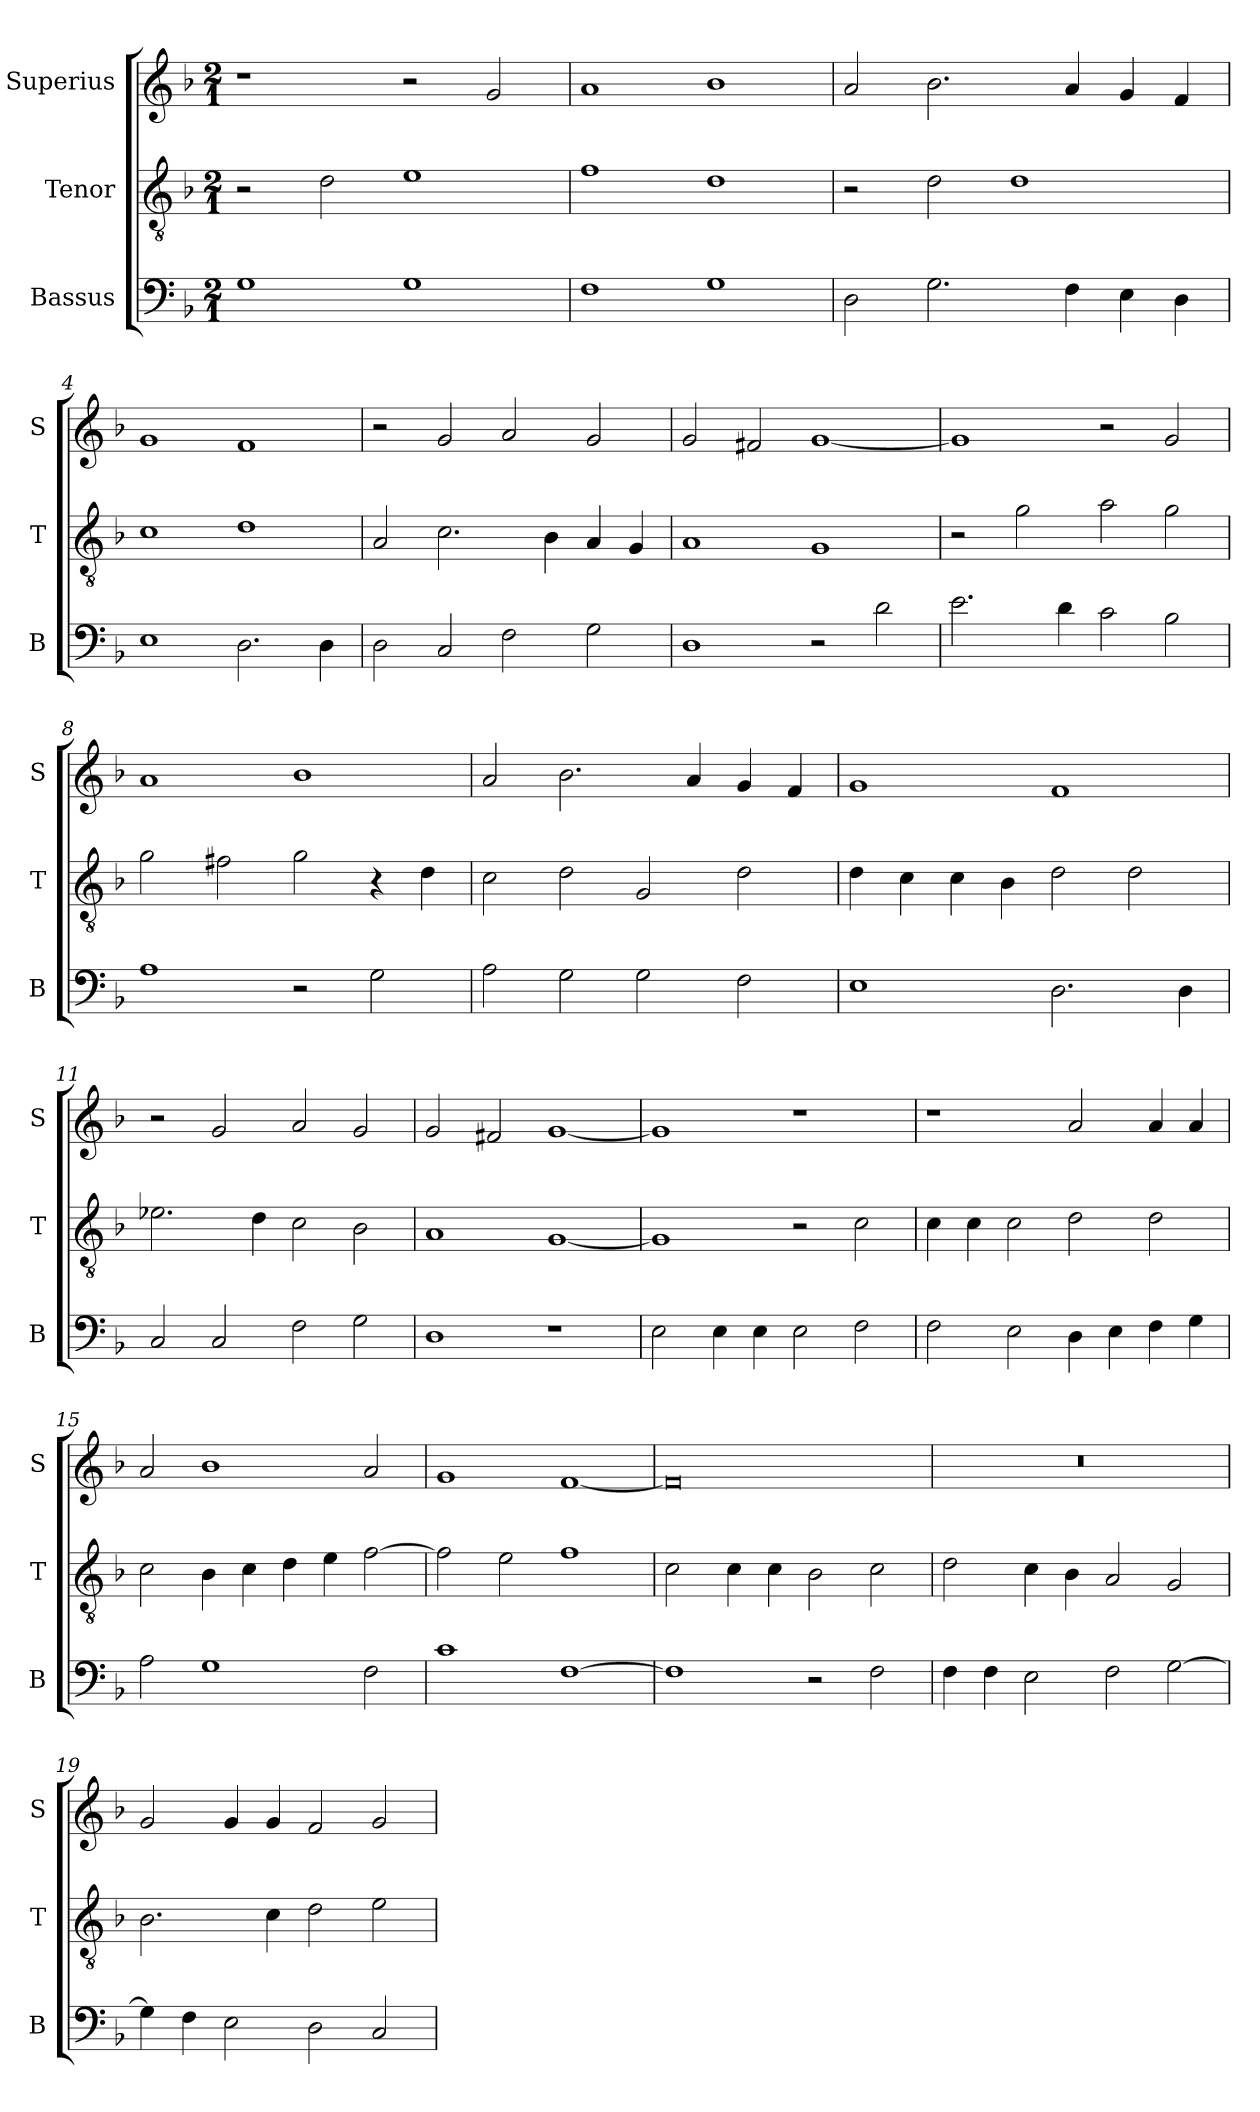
**kern	**kern	**kern
*part3	*part2	*part1
*staff3	*staff2	*staff1
*I"Bassus	*I"Tenor	*I"Superius
*I'B	*I'T	*I'S
*clefF4	*clefGv2	*clefG2
*k[b-]	*k[b-]	*k[b-]
*F:	*F:	*F:
*M2/1	*M2/1	*M2/1
=1	=1	=1
1G	2r	1r
.	2d	.
1G	1e	2r
.	.	2g
=2	=2	=2
1F	1f	1a
1G	1d	1b-
=3	=3	=3
2D	2r	2a
2.G	2d	2.b-
.	1d	.
4F	.	4a
4E	.	4g
4D	.	4f
=4	=4	=4
1E	1c	1g
2.D	1d	1f
4D	.	.
=5	=5	=5
2D	2A	2r
2C	2.c	2g
2F	.	2a
.	4B-	.
2G	4A	2g
.	4G	.
=6	=6	=6
1D	1A	2g
.	.	2f#X
2r	1G	[1g
2d	.	.
=7	=7	=7
2.e	2r	1g]
.	2g	.
4d	.	.
2c	2a	2r
2B-	2g	2g
=8	=8	=8
1A	2g	1a
.	2f#X	.
2r	2g	1b-
2G	4r	.
.	4d	.
=9	=9	=9
2A	2c	2a
2G	2d	2.b-
2G	2G	.
.	.	4a
2F	2d	4g
.	.	4f
=10	=10	=10
1E	4d	1g
.	4c	.
.	4c	.
.	4B-	.
2.D	2d	1f
.	2d	.
4D	.	.
=11	=11	=11
2C	2.e-X	2r
2C	.	2g
.	4d	.
2F	2c	2a
2G	2B-	2g
=12	=12	=12
1D	1A	2g
.	.	2f#X
1r	[1G	[1g
=13	=13	=13
2E	1G]	1g]
4E	.	.
4E	.	.
2E	2r	1r
2F	2c	.
=14	=14	=14
2F	4c	1r
.	4c	.
2E	2c	.
4D	2d	2a
4E	.	.
4F	2d	4a
4G	.	4a
=15	=15	=15
2A	2c	2a
1G	4B-	1b-
.	4c	.
.	4d	.
.	4e	.
2F	[2f	2a
=16	=16	=16
1c	2f]	1g
.	2e	.
[1F	1f	[1f
=17	=17	=17
1F]	2c	0f]
.	4c	.
.	4c	.
2r	2B-	.
2F	2c	.
=18	=18	=18
4F	2d	0r
4F	.	.
2E	4c	.
.	4B-	.
2F	2A	.
[2G	2G	.
=19	=19	=19
4G]	2.B-	2g
4F	.	.
2E	.	4g
.	4c	4g
2D	2d	2f
2C	2e	2g
=	=	=
*-	*-	*-
